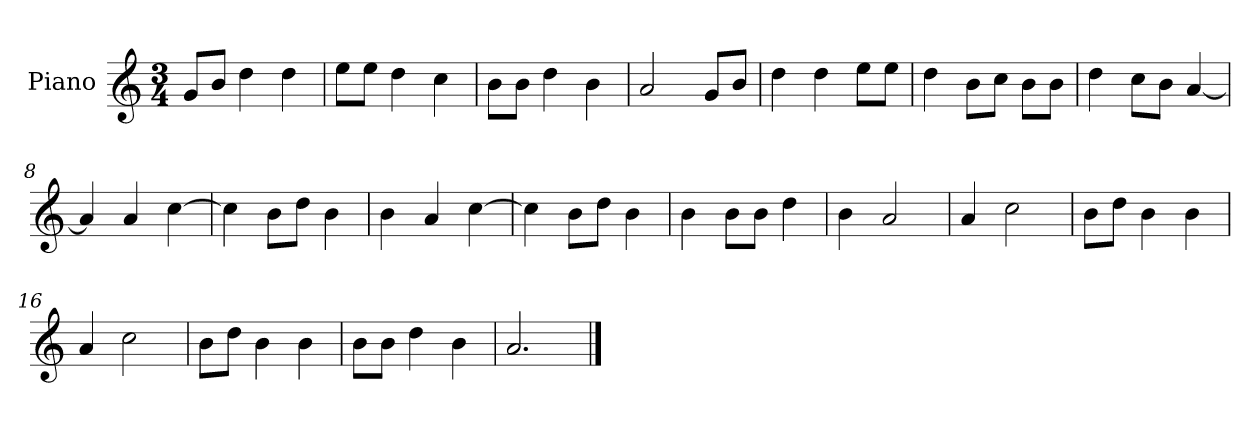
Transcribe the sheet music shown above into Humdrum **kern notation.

**kern
*part1
*staff1
*I"Piano
*I'P-no
*clefG2
*k[]
*M3/4
*MM178
=1
8g/L
8b/J
4dd\
4dd\
=2
8ee\L
8ee\J
4dd\
4cc\
=3
8b\L
8b\J
4dd\
4b\
=4
2a/
8g/L
8b/J
=5
4dd\
4dd\
8ee\L
8ee\J
=6
4dd\
8b\L
8cc\J
8b\L
8b\J
=7
4dd\
8cc\L
8b\J
[4a/
=8
4a/]
4a/
[4cc\
=9
4cc\]
8b\L
8dd\J
4b\
!!LO:LB:g=z
=10
4b\
4a/
[4cc\
=11
4cc\]
8b\L
8dd\J
4b\
=12
4b\
8b\L
8b\J
4dd\
=13
4b\
2a/
=14
4a/
2cc\
=15
8b\L
8dd\J
4b\
4b\
=16
4a/
2cc\
=17
8b\L
8dd\J
4b\
4b\
=18
8b\L
8b\J
4dd\
4b\
=19
2.a/
==
*-
